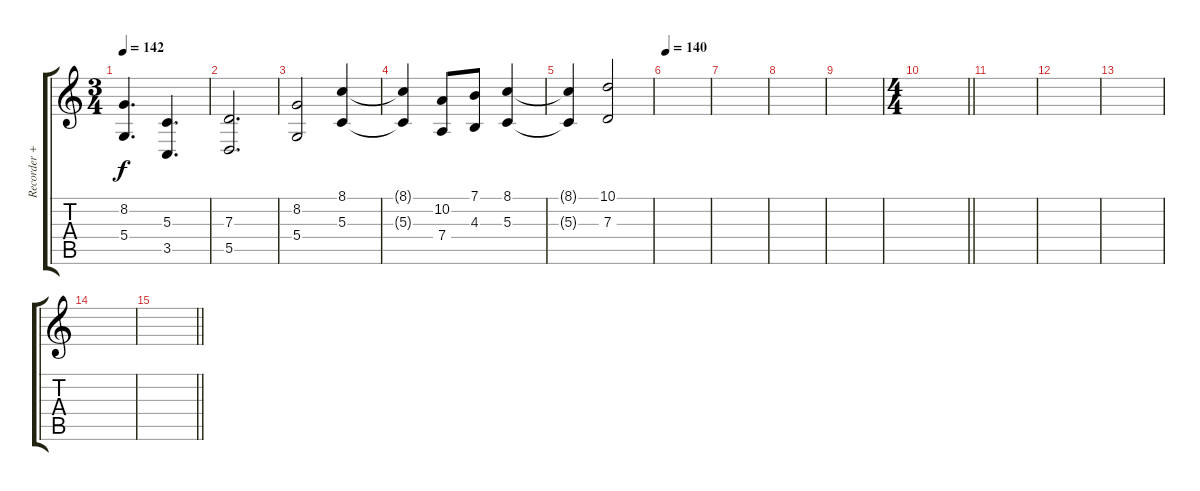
\track ("Recorder + Synth 3" "Recorder +") {instrument recorder}
\staff {score tabs}
\tuning (E4 B3 G3 D3 A2 E2) {hide}
\ts (3 4)
\tempo 142
\clef g2
\ks c
(8.2 5.4).4{d dy f} (5.3 3.5).4{d} |
(7.3 5.5).2{d} |
(8.2 5.4).2 (8.1 5.3).4 |
(8.1{t} 5.3{t}).4 (10.2 7.4).8 (7.1 4.3).8 (8.1 5.3).4 |
(8.1{t} 5.3{t}).4 (10.1 7.3).2 |
\tempo 140
|
|
|
|
\ts (4 4)
\barLineRight lightlight
|
|
|
|
|
\barLineRight lightlight
